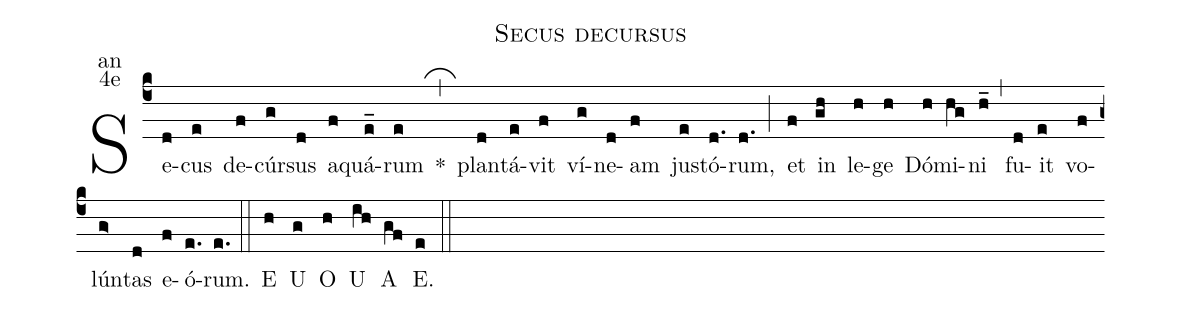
name:Secus decursus;
office-part:an;
mode:4e;
%%
(c4) Se(d)cus(e) de(f)cúr(g)sus(d) a(f)quá(e_)rum(e) <sp>*</sp>(,_) plan(d)tá(e)vit(f) ví(g)ne(d)am(f) ju(e)stó(d.)rum,(d.) (;) et(f) in(gh) le(h)ge(h) Dó(h)mi(hg)ni(h_) (,) fu(d)it(e) vo(f)lún(g>)tas(d) e(f)ó(e.)rum.(e.) (::)
<eu>E(h) U(g) O(h) U(ih) A(gf) E.(e) </eu>(::)
